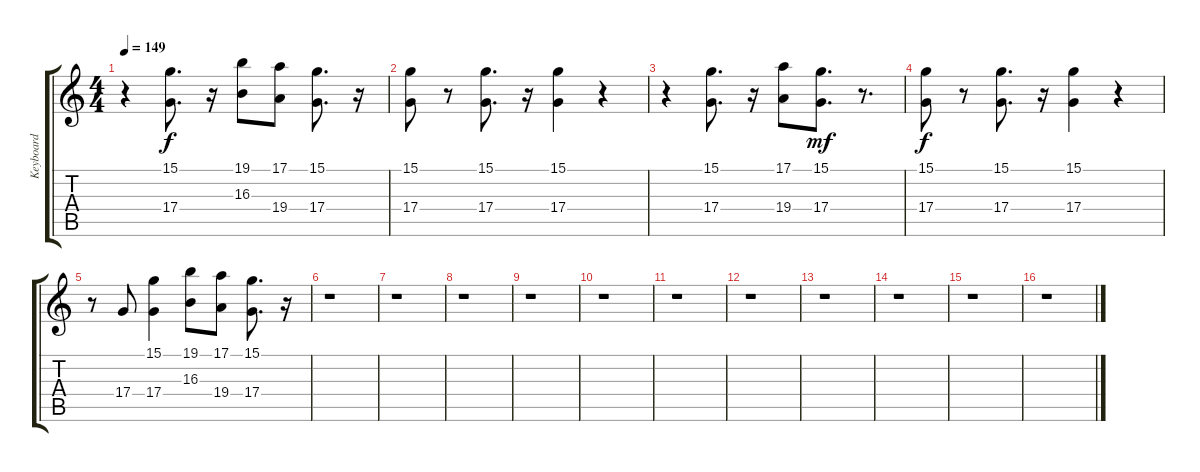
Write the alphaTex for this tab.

\track ("Keyboard" "Keyboard") {instrument lead1square}
\staff {score tabs}
\tuning (E4 B3 G3 D3 A2 E2) {hide}
\ts (4 4)
\tempo 149
\clef g2
\ks c
r.4{dy f} (15.1 17.4).8{d} r.16 (19.1 16.3).8 (17.1 19.4).8 (15.1 17.4).8{d} r.16 |
(15.1 17.4).8 r.8 (15.1 17.4).8{d} r.16 (15.1 17.4).4 r.4 |
r.4 (15.1 17.4).8{d} r.16 (17.1 19.4).8 (15.1 17.4).8{d dy mf} r.8{d} |
(15.1 17.4).8{dy f} r.8 (15.1 17.4).8{d} r.16 (15.1 17.4).4 r.4 |
r.8 17.4.8 (15.1 17.4).4 (19.1 16.3).8 (17.1 19.4).8 (15.1 17.4).8{d} r.16 |
r.1 |
r.1 |
r.1 |
r.1 |
r.1 |
r.1 |
r.1 |
r.1 |
r.1 |
r.1 |
r.1
